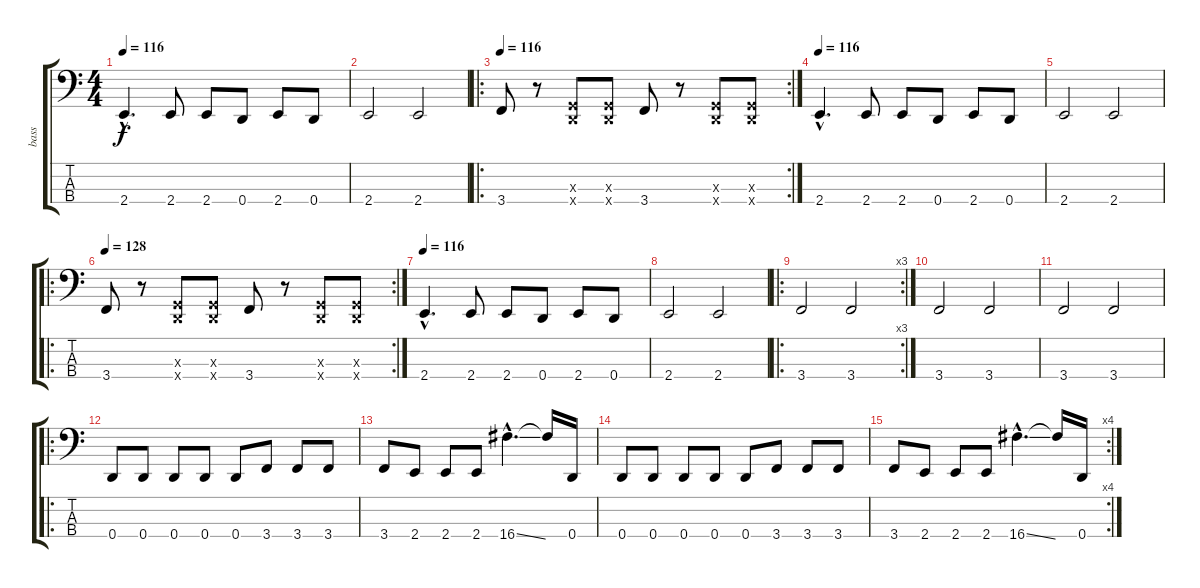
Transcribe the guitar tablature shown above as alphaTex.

\track ("bass" "bass") {instrument electricbassfinger}
\staff {score tabs}
\tuning (F2 C2 G1 D1) {hide}
\ts (4 4)
\tempo 116
\clef f4
\ks c
2.4{hac}.4{d dy f} 2.4.8 2.4.8 0.4.8 2.4.8 0.4.8 |
2.4.2 2.4.2 |
\ro
\rc 2
\tempo 116
3.4.8 r.8 (0.3{x} 0.4{x}).8 (0.3{x} 0.4{x}).8 3.4.8 r.8 (0.3{x} 0.4{x}).8 (0.3{x} 0.4{x}).8 |
\tempo 116
2.4{hac}.4{d} 2.4.8 2.4.8 0.4.8 2.4.8 0.4.8 |
2.4.2 2.4.2 |
\ro
\rc 2
\tempo 128
3.4.8 r.8 (0.3{x} 0.4{x}).8 (0.3{x} 0.4{x}).8 3.4.8 r.8 (0.3{x} 0.4{x}).8 (0.3{x} 0.4{x}).8 |
\tempo 116
2.4{hac}.4{d} 2.4.8 2.4.8 0.4.8 2.4.8 0.4.8 |
2.4.2 2.4.2 |
\ro
\rc 3
3.4.2 3.4.2 |
3.4.2 3.4.2 |
3.4.2 3.4.2 |
\ro
0.4.8 0.4.8 0.4.8 0.4.8 0.4.8 3.4.8 3.4.8 3.4.8 |
3.4.8 2.4.8 2.4.8 2.4.8 16.4{ss hac}.4{d} 16.4{t}.16 0.4.16 |
0.4.8 0.4.8 0.4.8 0.4.8 0.4.8 3.4.8 3.4.8 3.4.8 |
\rc 4
3.4.8 2.4.8 2.4.8 2.4.8 16.4{ss hac}.4{d} 16.4{t}.16 0.4.16
